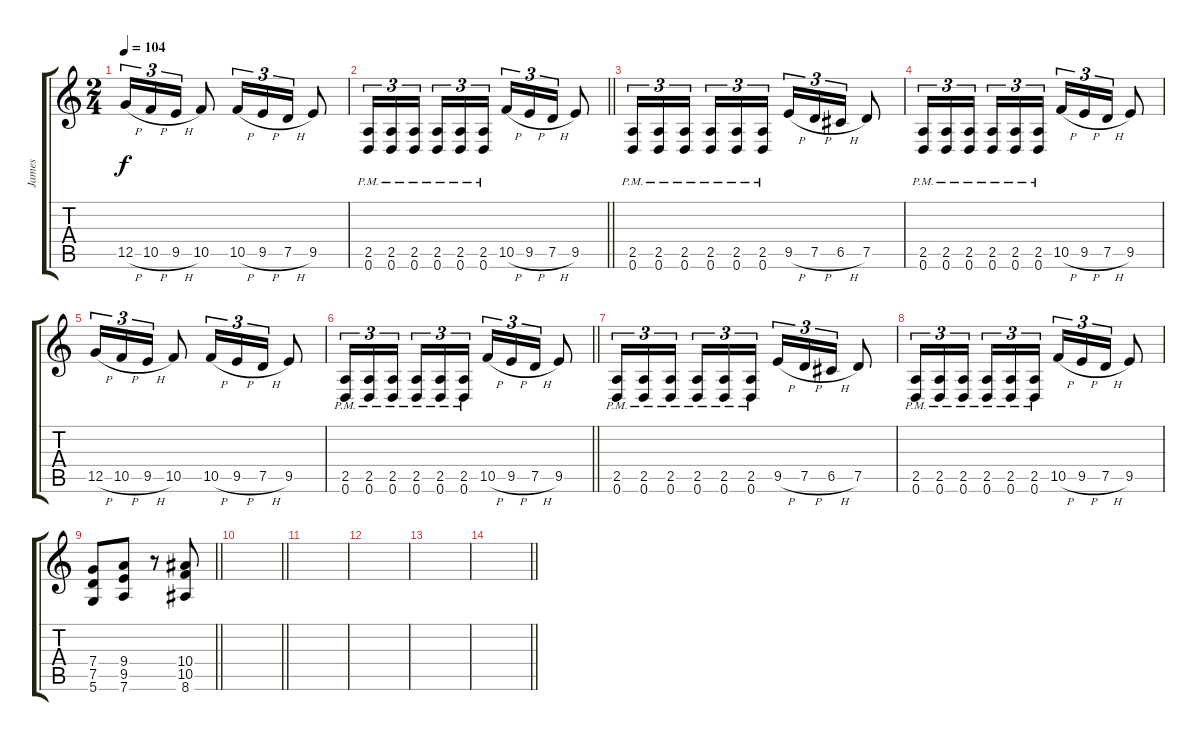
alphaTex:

\track ("James" "James") {instrument distortionguitar}
\staff {score tabs}
\tuning (D4 A3 F3 C3 G2 D2) {hide}
\ts (2 4)
\tempo 104
\clef g2
\ks c
12.5{h}.16{tu (3 2) dy f} 10.5{h}.16{tu (3 2)} 9.5{h}.16{tu (3 2)} 10.5.8 10.5{h}.16{tu (3 2)} 9.5{h}.16{tu (3 2)} 7.5{h}.16{tu (3 2)} 9.5.8 |
\barLineRight lightlight
(2.5{pm} 0.6{pm}).16{tu (3 2)} (2.5{pm} 0.6{pm}).16{tu (3 2)} (2.5{pm} 0.6{pm}).16{tu (3 2) beam splitsecondary} (2.5{pm} 0.6{pm}).16{tu (3 2)} (2.5{pm} 0.6{pm}).16{tu (3 2)} (2.5{pm} 0.6{pm}).16{tu (3 2)} 10.5{h}.16{tu (3 2)} 9.5{h}.16{tu (3 2)} 7.5{h}.16{tu (3 2)} 9.5.8 |
(2.5{pm} 0.6{pm}).16{tu (3 2)} (2.5{pm} 0.6{pm}).16{tu (3 2)} (2.5{pm} 0.6{pm}).16{tu (3 2) beam splitsecondary} (2.5{pm} 0.6{pm}).16{tu (3 2)} (2.5{pm} 0.6{pm}).16{tu (3 2)} (2.5{pm} 0.6{pm}).16{tu (3 2)} 9.5{h}.16{tu (3 2)} 7.5{h}.16{tu (3 2)} 6.5{h}.16{tu (3 2)} 7.5.8 |
(2.5{pm} 0.6{pm}).16{tu (3 2)} (2.5{pm} 0.6{pm}).16{tu (3 2)} (2.5{pm} 0.6{pm}).16{tu (3 2) beam splitsecondary} (2.5{pm} 0.6{pm}).16{tu (3 2)} (2.5{pm} 0.6{pm}).16{tu (3 2)} (2.5{pm} 0.6{pm}).16{tu (3 2)} 10.5{h}.16{tu (3 2)} 9.5{h}.16{tu (3 2)} 7.5{h}.16{tu (3 2)} 9.5.8 |
12.5{h}.16{tu (3 2)} 10.5{h}.16{tu (3 2)} 9.5{h}.16{tu (3 2)} 10.5.8 10.5{h}.16{tu (3 2)} 9.5{h}.16{tu (3 2)} 7.5{h}.16{tu (3 2)} 9.5.8 |
\barLineRight lightlight
(2.5{pm} 0.6{pm}).16{tu (3 2)} (2.5{pm} 0.6{pm}).16{tu (3 2)} (2.5{pm} 0.6{pm}).16{tu (3 2) beam splitsecondary} (2.5{pm} 0.6{pm}).16{tu (3 2)} (2.5{pm} 0.6{pm}).16{tu (3 2)} (2.5{pm} 0.6{pm}).16{tu (3 2)} 10.5{h}.16{tu (3 2)} 9.5{h}.16{tu (3 2)} 7.5{h}.16{tu (3 2)} 9.5.8 |
(2.5{pm} 0.6{pm}).16{tu (3 2)} (2.5{pm} 0.6{pm}).16{tu (3 2)} (2.5{pm} 0.6{pm}).16{tu (3 2) beam splitsecondary} (2.5{pm} 0.6{pm}).16{tu (3 2)} (2.5{pm} 0.6{pm}).16{tu (3 2)} (2.5{pm} 0.6{pm}).16{tu (3 2)} 9.5{h}.16{tu (3 2)} 7.5{h}.16{tu (3 2)} 6.5{h}.16{tu (3 2)} 7.5.8 |
(2.5{pm} 0.6{pm}).16{tu (3 2)} (2.5{pm} 0.6{pm}).16{tu (3 2)} (2.5{pm} 0.6{pm}).16{tu (3 2) beam splitsecondary} (2.5{pm} 0.6{pm}).16{tu (3 2)} (2.5{pm} 0.6{pm}).16{tu (3 2)} (2.5{pm} 0.6{pm}).16{tu (3 2)} 10.5{h}.16{tu (3 2)} 9.5{h}.16{tu (3 2)} 7.5{h}.16{tu (3 2)} 9.5.8 |
\barLineRight lightlight
(7.4 7.5 5.6).8 (9.4 9.5 7.6).8 r.8 (10.4 10.5 8.6).8 |
\barLineRight lightlight
|
|
|
|
\barLineRight lightlight
